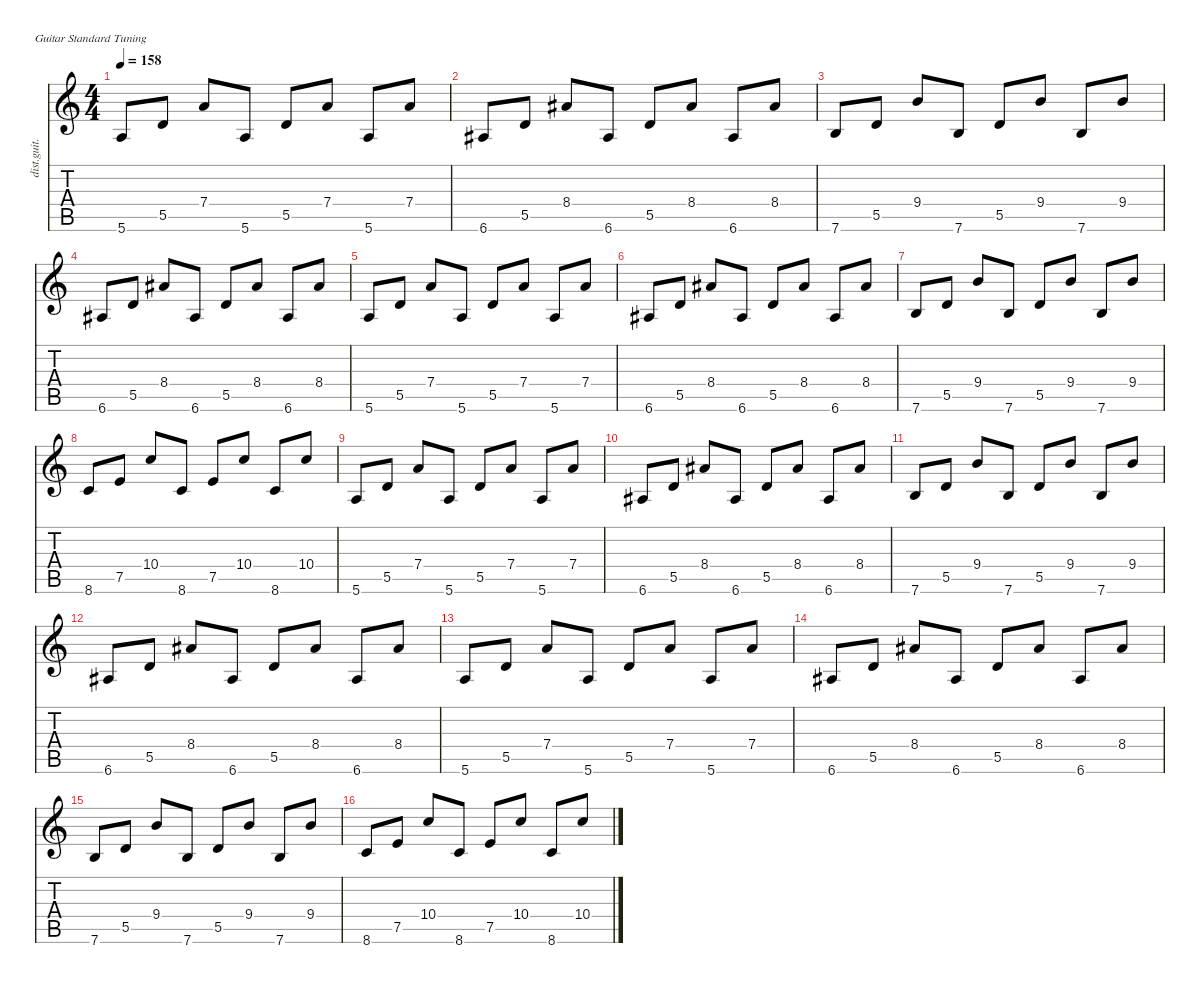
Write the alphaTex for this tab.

\defaultSystemsLayout 4
\hideDynamics
\bracketExtendMode nobrackets
\otherSystemsTrackNameOrientation horizontal
\track ("Mustaine" "dist.guit.") {defaultSystemsLayout 4 instrument distortionguitar}
\staff {score tabs}
\tuning (E4 B3 G3 D3 A2 E2)
\ts (4 4)
\tempo 158
\clef g2
\ks c
5.6.8{dy f beam Up} 5.5.8{beam Up} 7.4.8{beam Up} 5.6.8{beam Up} 5.5.8{beam Up} 7.4.8{beam Up} 5.6.8{beam Up} 7.4.8{beam Up} |
6.6{acc #}.8{beam Up} 5.5.8{beam Up} 8.4{acc #}.8{beam Up} 6.6{acc #}.8{beam Up} 5.5.8{beam Up} 8.4{acc #}.8{beam Up} 6.6{acc #}.8{beam Up} 8.4{acc #}.8{beam Up} |
7.6.8{beam Up} 5.5.8{beam Up} 9.4.8{beam Up} 7.6.8{beam Up} 5.5.8{beam Up} 9.4.8{beam Up} 7.6.8{beam Up} 9.4.8{beam Up} |
6.6{acc #}.8{beam Up} 5.5.8{beam Up} 8.4{acc #}.8{beam Up} 6.6{acc #}.8{beam Up} 5.5.8{beam Up} 8.4{acc #}.8{beam Up} 6.6{acc #}.8{beam Up} 8.4{acc #}.8{beam Up} |
5.6.8{beam Up} 5.5.8{beam Up} 7.4.8{beam Up} 5.6.8{beam Up} 5.5.8{beam Up} 7.4.8{beam Up} 5.6.8{beam Up} 7.4.8{beam Up} |
6.6{acc #}.8{beam Up} 5.5.8{beam Up} 8.4{acc #}.8{beam Up} 6.6{acc #}.8{beam Up} 5.5.8{beam Up} 8.4{acc #}.8{beam Up} 6.6{acc #}.8{beam Up} 8.4{acc #}.8{beam Up} |
7.6.8{beam Up} 5.5.8{beam Up} 9.4.8{beam Up} 7.6.8{beam Up} 5.5.8{beam Up} 9.4.8{beam Up} 7.6.8{beam Up} 9.4.8{beam Up} |
8.6.8{beam Up} 7.5.8{beam Up} 10.4.8{beam Up} 8.6.8{beam Up} 7.5.8{beam Up} 10.4.8{beam Up} 8.6.8{beam Up} 10.4.8{beam Up} |
5.6.8{beam Up} 5.5.8{beam Up} 7.4.8{beam Up} 5.6.8{beam Up} 5.5.8{beam Up} 7.4.8{beam Up} 5.6.8{beam Up} 7.4.8{beam Up} |
6.6{acc #}.8{beam Up} 5.5.8{beam Up} 8.4{acc #}.8{beam Up} 6.6{acc #}.8{beam Up} 5.5.8{beam Up} 8.4{acc #}.8{beam Up} 6.6{acc #}.8{beam Up} 8.4{acc #}.8{beam Up} |
7.6.8{beam Up} 5.5.8{beam Up} 9.4.8{beam Up} 7.6.8{beam Up} 5.5.8{beam Up} 9.4.8{beam Up} 7.6.8{beam Up} 9.4.8{beam Up} |
6.6{acc #}.8{beam Up} 5.5.8{beam Up} 8.4{acc #}.8{beam Up} 6.6{acc #}.8{beam Up} 5.5.8{beam Up} 8.4{acc #}.8{beam Up} 6.6{acc #}.8{beam Up} 8.4{acc #}.8{beam Up} |
5.6.8{beam Up} 5.5.8{beam Up} 7.4.8{beam Up} 5.6.8{beam Up} 5.5.8{beam Up} 7.4.8{beam Up} 5.6.8{beam Up} 7.4.8{beam Up} |
6.6{acc #}.8{beam Up} 5.5.8{beam Up} 8.4{acc #}.8{beam Up} 6.6{acc #}.8{beam Up} 5.5.8{beam Up} 8.4{acc #}.8{beam Up} 6.6{acc #}.8{beam Up} 8.4{acc #}.8{beam Up} |
7.6.8{beam Up} 5.5.8{beam Up} 9.4.8{beam Up} 7.6.8{beam Up} 5.5.8{beam Up} 9.4.8{beam Up} 7.6.8{beam Up} 9.4.8{beam Up} |
8.6.8{beam Up} 7.5.8{beam Up} 10.4.8{beam Up} 8.6.8{beam Up} 7.5.8{beam Up} 10.4.8{beam Up} 8.6.8{beam Up} 10.4.8{beam Up}
